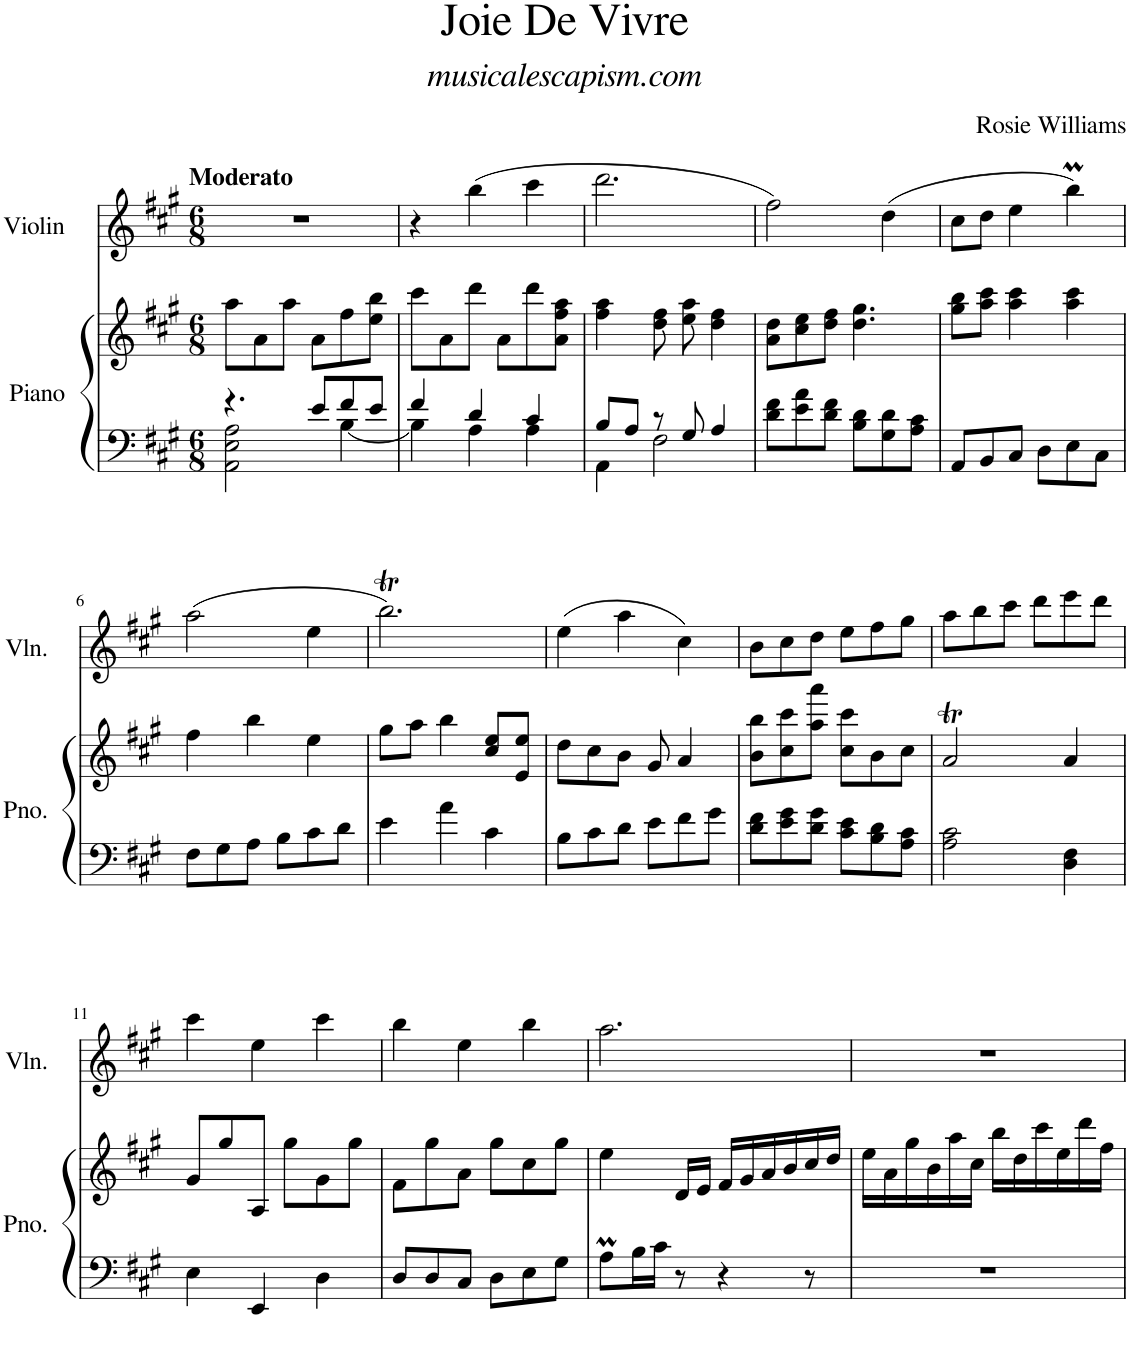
**kern	**kern	**kern
*part2	*part2	*part1
*staff3	*staff2	*staff1
*I"Piano	*	*I"Violin
*I'Pno.	*	*I'Vln.
*clefF4	*clefG2	*clefG2
*k[f#c#g#]	*k[f#c#g#]	*k[f#c#g#]
*M6/8	*M6/8	*M6/8
=1	=1	=1
*^	*	*
!	!	!	!LO:TX:a:B:t=Moderato
4.r	2AA\ 2E\ 2A\	8aa\L	2.r
.	.	8a\	.
.	.	8aa\J	.
8e/L	.	8a\L	.
8f#/	[4B\	8ff#\	.
8e/J	.	8ee\ 8bb\J	.
=2	=2	=2	=2
4f#/	4B\]	8ccc#\L	4r
.	.	8a\	.
4d/	4A\	8ddd\J	(>4bb\
.	.	8a\L	.
4c#/	4A\	8ddd\	4ccc#\
.	.	8a\ 8ff#\ 8aa\J	.
=3	=3	=3	=3
8B/L	4AA\	4ff#\ 4aa\	2.ddd\
8A/J	.	.	.
8r	2F#\	8dd\ 8ff#\	.
8G#/	.	8ee\ 8aa\	.
4A/	.	4dd\ 4ff#\	.
*v	*v	*	*
=4	=4	=4
8d\ 8f#\L	8a\ 8dd\L	2ff#\)
8e\ 8a\	8cc#\ 8ee\	.
8d\ 8f#\J	8dd\ 8ff#\J	.
8B\ 8d\L	4.dd\ 4.gg#\	.
8G#\ 8d\	.	(>4dd\
8A\ 8c#\J	.	.
=5	=5	=5
8AA/L	8gg#\ 8bb\L	8cc#\L
8BB/	8aa\ 8ccc#\J	8dd\J
8C#/J	4aa\ 4ccc#\	4ee\
8D\L	.	.
8E\	4aa\ 4ccc#\	4bbM\)
8C#\J	.	.
!!LO:LB:g=z
=6	=6	=6
8F#\L	4ff#\	(>2aa\
8G#\	.	.
8A\J	4bb\	.
8B\L	.	.
8c#\	4ee\	4ee\
8d\J	.	.
=7	=7	=7
4e\	8gg#\L	2.bbT\)
.	8aa\J	.
4a\	4bb\	.
4c#\	8cc#/ 8ee/L	.
.	8e/ 8ee/J	.
=8	=8	=8
8B\L	8dd\L	(>4ee\
8c#\	8cc#\	.
8d\J	8b\J	4aa\
8e\L	8g#/	.
8f#\	4a/	4cc#\)
8g#\J	.	.
=9	=9	=9
8d\ 8f#\L	8b\ 8bb\L	8b\L
8e\ 8g#\	8cc#\ 8ccc#\	8cc#\
8d\ 8g#\J	8aa\ 8aaa\J	8dd\J
8c#\ 8e\L	8cc#\ 8ccc#\L	8ee\L
8B\ 8d\	8b\	8ff#\
8A\ 8c#\J	8cc#\J	8gg#\J
=10	=10	=10
2A\ 2c#\	2aT/	8aa\L
.	.	8bb\
.	.	8ccc#\J
.	.	8ddd\L
4D\ 4F#\	4a/	8eee\
.	.	8ddd\J
!!LO:LB:g=z
=11	=11	=11
4E\	8g#/L	4ccc#\
.	8gg#/	.
4EE/	8A/J	4ee\
.	8gg#\L	.
4D\	8g#\	4ccc#\
.	8gg#\J	.
=12	=12	=12
8D/L	8f#\L	4bb\
8D/	8gg#\	.
8C#/J	8a\J	4ee\
8D\L	8gg#\L	.
8E\	8cc#\	4bb\
8G#\J	8gg#\J	.
=13	=13	=13
8AM\L	4ee\	2.aa\
16B\L	.	.
16c#\JJ	.	.
8r	16d/LL	.
.	16e/JJ	.
4r	16f#/LL	.
.	16g#/	.
.	16a/	.
.	16b/	.
8r	16cc#/	.
.	16dd/JJ	.
=14	=14	=14
2.r	16ee\LL	2.r
.	16a\	.
.	16gg#\	.
.	16b\	.
.	16aa\	.
.	16cc#\JJ	.
.	16bb\LL	.
.	16dd\	.
.	16ccc#\	.
.	16ee\	.
.	16ddd\	.
.	16ff#\JJ	.
=	=	=
*-	*-	*-
